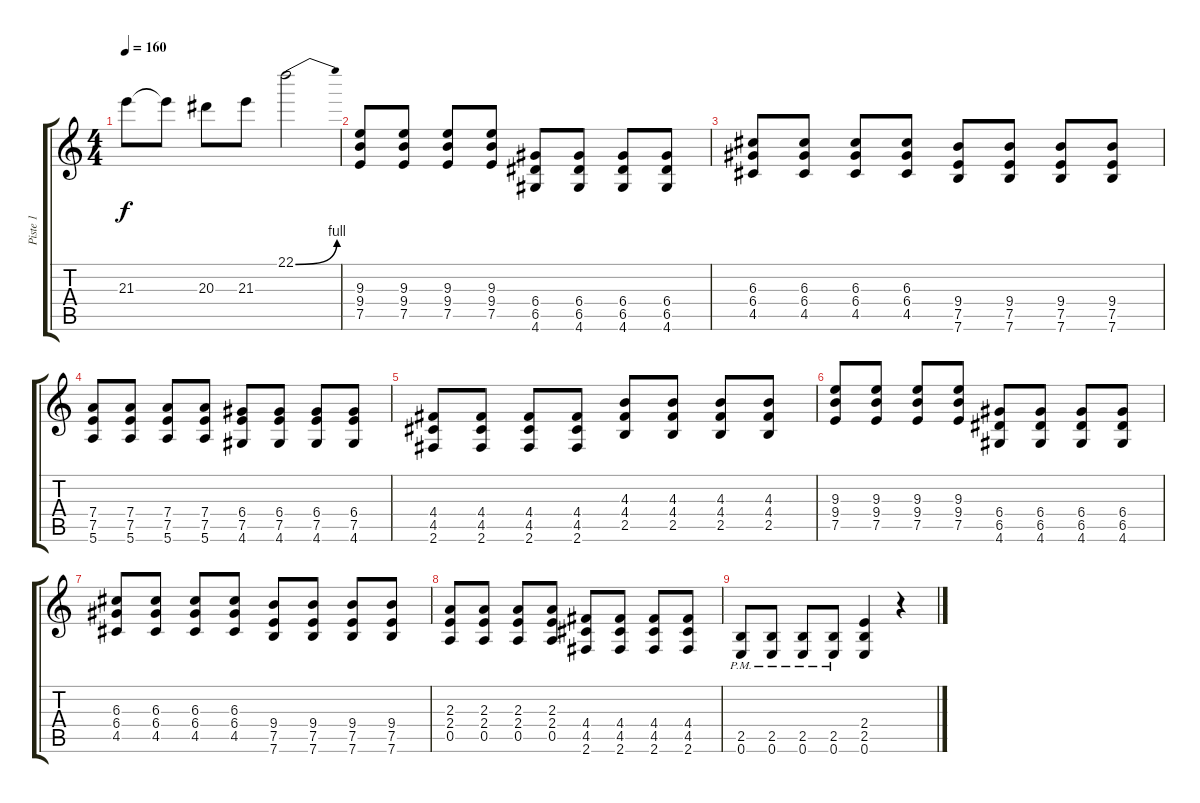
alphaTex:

\track ("Piste 1" "Piste 1") {instrument distortionguitar}
\staff {score tabs}
\tuning (E4 B3 G3 D3 A2 E2) {hide}
\ts (4 4)
\tempo 160
\clef g2
\ks c
21.3.8{dy f} 21.3{t}.8 20.3.8 21.3.8 22.1{be (bend 0 0 60 4)}.2 |
(9.3 9.4 7.5).8 (9.3 9.4 7.5).8 (9.3 9.4 7.5).8 (9.3 9.4 7.5).8 (6.4 6.5 4.6).8 (6.4 6.5 4.6).8 (6.4 6.5 4.6).8 (6.4 6.5 4.6).8 |
(6.3 6.4 4.5).8 (6.3 6.4 4.5).8 (6.3 6.4 4.5).8 (6.3 6.4 4.5).8 (9.4 7.5 7.6).8 (9.4 7.5 7.6).8 (9.4 7.5 7.6).8 (9.4 7.5 7.6).8 |
(7.4 7.5 5.6).8 (7.4 7.5 5.6).8 (7.4 7.5 5.6).8 (7.4 7.5 5.6).8 (6.4 7.5 4.6).8 (6.4 7.5 4.6).8 (6.4 7.5 4.6).8 (6.4 7.5 4.6).8 |
(4.4 4.5 2.6).8 (4.4 4.5 2.6).8 (4.4 4.5 2.6).8 (4.4 4.5 2.6).8 (4.3 4.4 2.5).8 (4.3 4.4 2.5).8 (4.3 4.4 2.5).8 (4.3 4.4 2.5).8 |
(9.3 9.4 7.5).8 (9.3 9.4 7.5).8 (9.3 9.4 7.5).8 (9.3 9.4 7.5).8 (6.4 6.5 4.6).8 (6.4 6.5 4.6).8 (6.4 6.5 4.6).8 (6.4 6.5 4.6).8 |
(6.3 6.4 4.5).8 (6.3 6.4 4.5).8 (6.3 6.4 4.5).8 (6.3 6.4 4.5).8 (9.4 7.5 7.6).8 (9.4 7.5 7.6).8 (9.4 7.5 7.6).8 (9.4 7.5 7.6).8 |
(2.3 2.4 0.5).8 (2.3 2.4 0.5).8 (2.3 2.4 0.5).8 (2.3 2.4 0.5).8 (4.4 4.5 2.6).8 (4.4 4.5 2.6).8 (4.4 4.5 2.6).8 (4.4 4.5 2.6).8 |
(2.5{pm} 0.6{pm}).8 (2.5{pm} 0.6{pm}).8 (2.5{pm} 0.6).8 (2.5{pm} 0.6).8 (2.4 2.5 0.6).4 r.4
